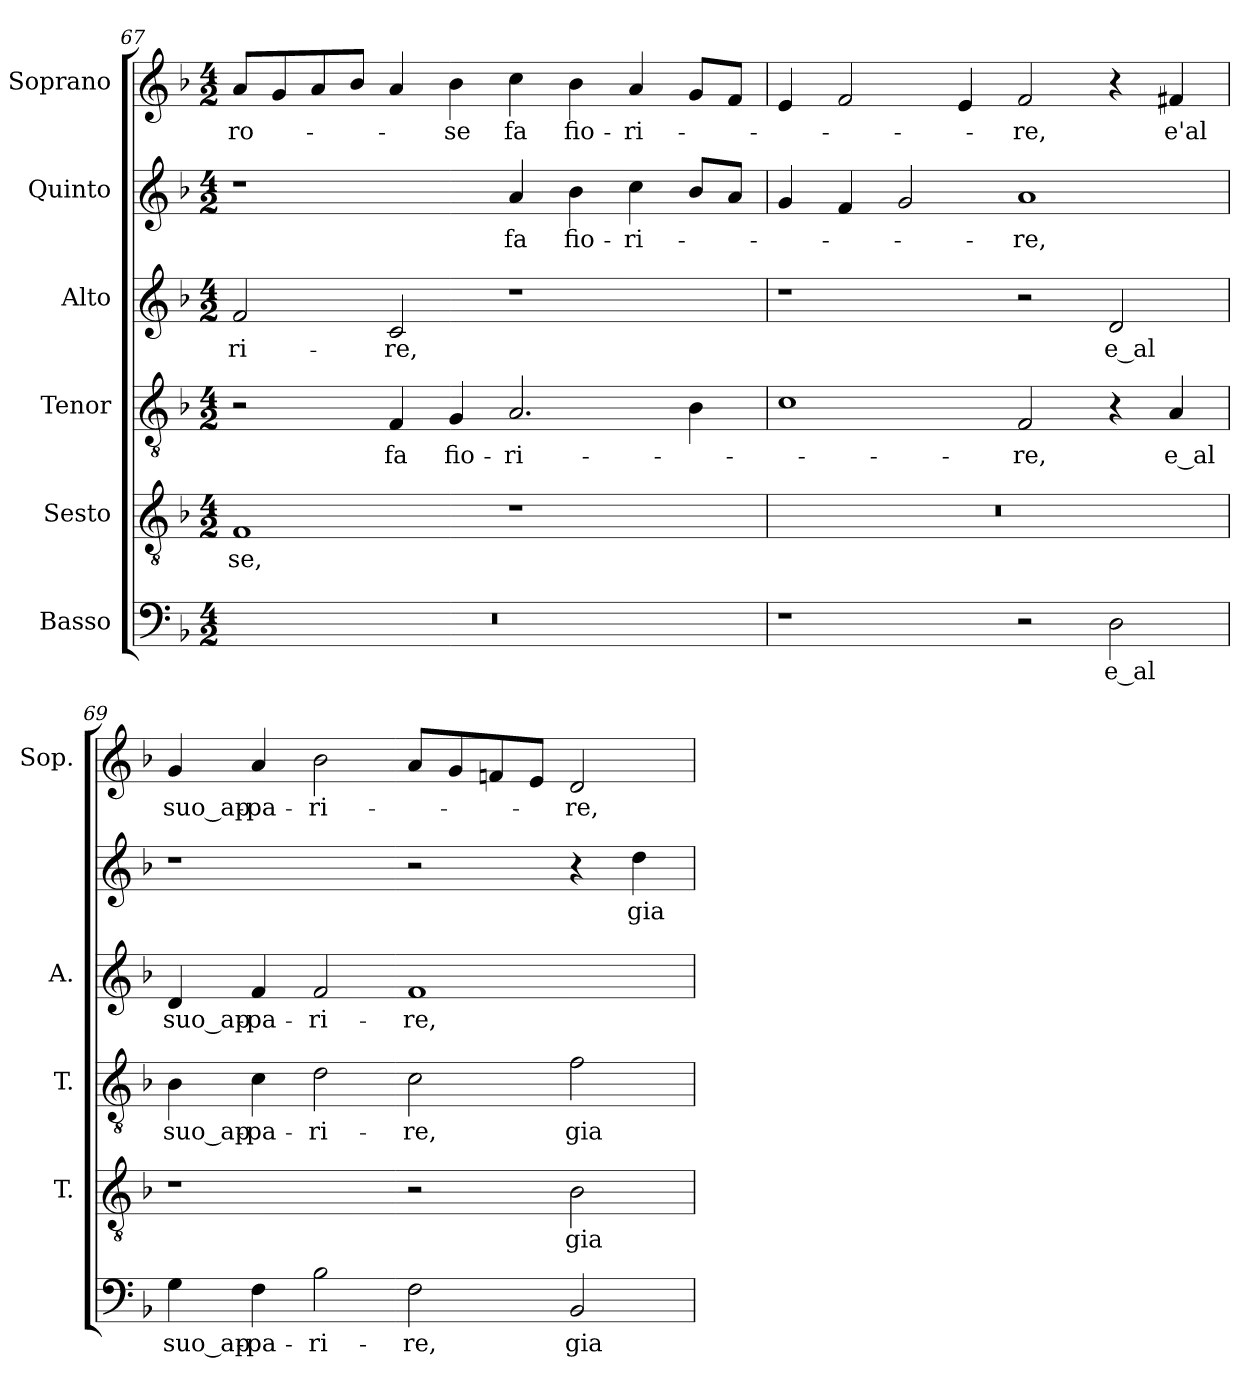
**kern	**text	**kern	**text	**kern	**text	**kern	**text	**kern	**text	**kern	**text
*part6	*part6	*part5	*part5	*part4	*part4	*part3	*part3	*part2	*part2	*part1	*part1
*staff6	*staff6	*staff5	*staff5	*staff4	*staff4	*staff3	*staff3	*staff2	*staff2	*staff1	*staff1
*I"Basso	*	*I"Sesto	*	*I"Tenor	*	*I"Alto	*	*I"Quinto	*	*I"Soprano	*
*	*	*I'T.	*	*I'T.	*	*I'A.	*	*	*	*I'Sop.	*
*clefF4	*	*clefGv2	*	*clefGv2	*	*clefG2	*	*clefG2	*	*clefG2	*
*	*	*ITrd7c12	*	*ITrd7c12	*	*	*	*	*	*	*
*k[b-]	*	*k[b-]	*	*k[b-]	*	*k[b-]	*	*k[b-]	*	*k[b-]	*
*F:	*	*F:	*	*F:	*	*F:	*	*F:	*	*F:	*
*M4/2	*	*M4/2	*	*M4/2	*	*M4/2	*	*M4/2	*	*M4/2	*
=67	=67	=67	=67	=67	=67	=67	=67	=67	=67	=67	=67
!LO:N:vis=1	!	!	!	!	!	!	!	!	!	!	!
!	!	!	!LO:LY:b:color=#000000	!	!	!	!	!	!	!	!
!	!	!	!	!	!	!	!LO:LY:b:color=#000000	!	!	!	!
!	!	!	!	!	!	!	!	!	!	!	!LO:LY:b:color=#000000
0r	.	1FFi	-se,	2r	.	2fi/	-ri-	1r	.	8ai/L	ro-
.	.	.	.	.	.	.	.	.	.	8gi/	.
.	.	.	.	.	.	.	.	.	.	8ai/	.
.	.	.	.	.	.	.	.	.	.	8b-i/J	.
!	!	!	!	!	!LO:LY:b:color=#000000	!	!	!	!	!	!
!	!	!	!	!	!	!	!LO:LY:b:color=#000000	!	!	!	!
.	.	.	.	4FFi/	fa	2ci/	-re,	.	.	4ai/	.
!	!	!	!	!	!LO:LY:b:color=#000000	!	!	!	!	!	!
!	!	!	!	!	!	!	!	!	!	!	!LO:LY:b:color=#000000
.	.	.	.	4GGi/	fio-	.	.	.	.	4b-i\	-se
!	!	!	!	!	!LO:LY:b:color=#000000	!	!	!	!	!	!
!	!	!	!	!	!	!	!	!	!LO:LY:b:color=#000000	!	!
!	!	!	!	!	!	!	!	!	!	!	!LO:LY:b:color=#000000
.	.	1r	.	2.AAi/	-ri-	1r	.	4ai/	fa	4cci\	fa
!	!	!	!	!	!	!	!	!	!LO:LY:b:color=#000000	!	!
!	!	!	!	!	!	!	!	!	!	!	!LO:LY:b:color=#000000
.	.	.	.	.	.	.	.	4b-i\	fio-	4b-i\	fio-
!	!	!	!	!	!	!	!	!	!LO:LY:b:color=#000000	!	!
!	!	!	!	!	!	!	!	!	!	!	!LO:LY:b:color=#000000
.	.	.	.	.	.	.	.	4cci\	-ri-	4ai/	-ri-
.	.	.	.	4BB-i\	.	.	.	8b-i/L	.	8gi/L	.
.	.	.	.	.	.	.	.	8ai/J	.	8fi/J	.
!!LO:LB:g=z
=68	=68	=68	=68	=68	=68	=68	=68	=68	=68	=68	=68
!	!	!LO:N:vis=1	!	!	!	!	!	!	!	!	!
1r	.	0r	.	1Ci	.	1r	.	4gi/	.	4ei/	.
.	.	.	.	.	.	.	.	4fi/	.	2fi/	.
.	.	.	.	.	.	.	.	2gi/	.	.	.
.	.	.	.	.	.	.	.	.	.	4ei/	.
!	!	!	!	!	!LO:LY:b:color=#000000	!	!	!	!	!	!
!	!	!	!	!	!	!	!	!	!LO:LY:b:color=#000000	!	!
!	!	!	!	!	!	!	!	!	!	!	!LO:LY:b:color=#000000
2r	.	.	.	2FFi/	-re,	2r	.	1ai	-re,	2fi/	-re,
!	!LO:LY:b:color=#000000	!	!	!	!	!	!	!	!	!	!
!	!	!	!	!	!	!	!LO:LY:b:color=#000000	!	!	!	!
2Di\	e_al	.	.	4r	.	2di/	e_al	.	.	4r	.
!	!	!	!	!	!LO:LY:b:color=#000000	!	!	!	!	!	!
!	!	!	!	!	!	!	!	!	!	!	!LO:LY:b:color=#000000
.	.	.	.	4AAi/	e_al	.	.	.	.	4f#Xi/	e'al
=69	=69	=69	=69	=69	=69	=69	=69	=69	=69	=69	=69
!	!LO:LY:b:color=#000000	!	!	!	!	!	!	!	!	!	!
!	!	!	!	!	!LO:LY:b:color=#000000	!	!	!	!	!	!
!	!	!	!	!	!	!	!LO:LY:b:color=#000000	!	!	!	!
!	!	!	!	!	!	!	!	!	!	!	!LO:LY:b:color=#000000
4Gi\	suo_ap-	1r	.	4BB-i\	suo_ap-	4di/	suo_ap-	1r	.	4gi/	suo_ap-
!	!LO:LY:b:color=#000000	!	!	!	!	!	!	!	!	!	!
!	!	!	!	!	!LO:LY:b:color=#000000	!	!	!	!	!	!
!	!	!	!	!	!	!	!LO:LY:b:color=#000000	!	!	!	!
!	!	!	!	!	!	!	!	!	!	!	!LO:LY:b:color=#000000
4Fi\	-pa-	.	.	4Ci\	-pa-	4fi/	-pa-	.	.	4ai/	-pa-
!	!LO:LY:b:color=#000000	!	!	!	!	!	!	!	!	!	!
!	!	!	!	!	!LO:LY:b:color=#000000	!	!	!	!	!	!
!	!	!	!	!	!	!	!LO:LY:b:color=#000000	!	!	!	!
!	!	!	!	!	!	!	!	!	!	!	!LO:LY:b:color=#000000
2B-i\	-ri-	.	.	2Di\	-ri-	2fi/	-ri-	.	.	2b-i\	-ri-
!	!LO:LY:b:color=#000000	!	!	!	!	!	!	!	!	!	!
!	!	!	!	!	!LO:LY:b:color=#000000	!	!	!	!	!	!
!	!	!	!	!	!	!	!LO:LY:b:color=#000000	!	!	!	!
2Fi\	-re,	2r	.	2Ci\	-re,	1fi	-re,	2r	.	8ai/L	.
.	.	.	.	.	.	.	.	.	.	8gi/	.
.	.	.	.	.	.	.	.	.	.	8fni/	.
.	.	.	.	.	.	.	.	.	.	8ei/J	.
!	!LO:LY:b:color=#000000	!	!	!	!	!	!	!	!	!	!
!	!	!	!LO:LY:b:color=#000000	!	!	!	!	!	!	!	!
!	!	!	!	!	!LO:LY:b:color=#000000	!	!	!	!	!	!
!	!	!	!	!	!	!	!	!	!	!	!LO:LY:b:color=#000000
2BB-i/	gia-	2BB-i\	gia-	2Fi\	gia-	.	.	4r	.	2di/	-re,
!	!	!	!	!	!	!	!	!	!LO:LY:b:color=#000000	!	!
.	.	.	.	.	.	.	.	4ddi\	gia-	.	.
=	=	=	=	=	=	=	=	=	=	=	=
*-	*-	*-	*-	*-	*-	*-	*-	*-	*-	*-	*-
